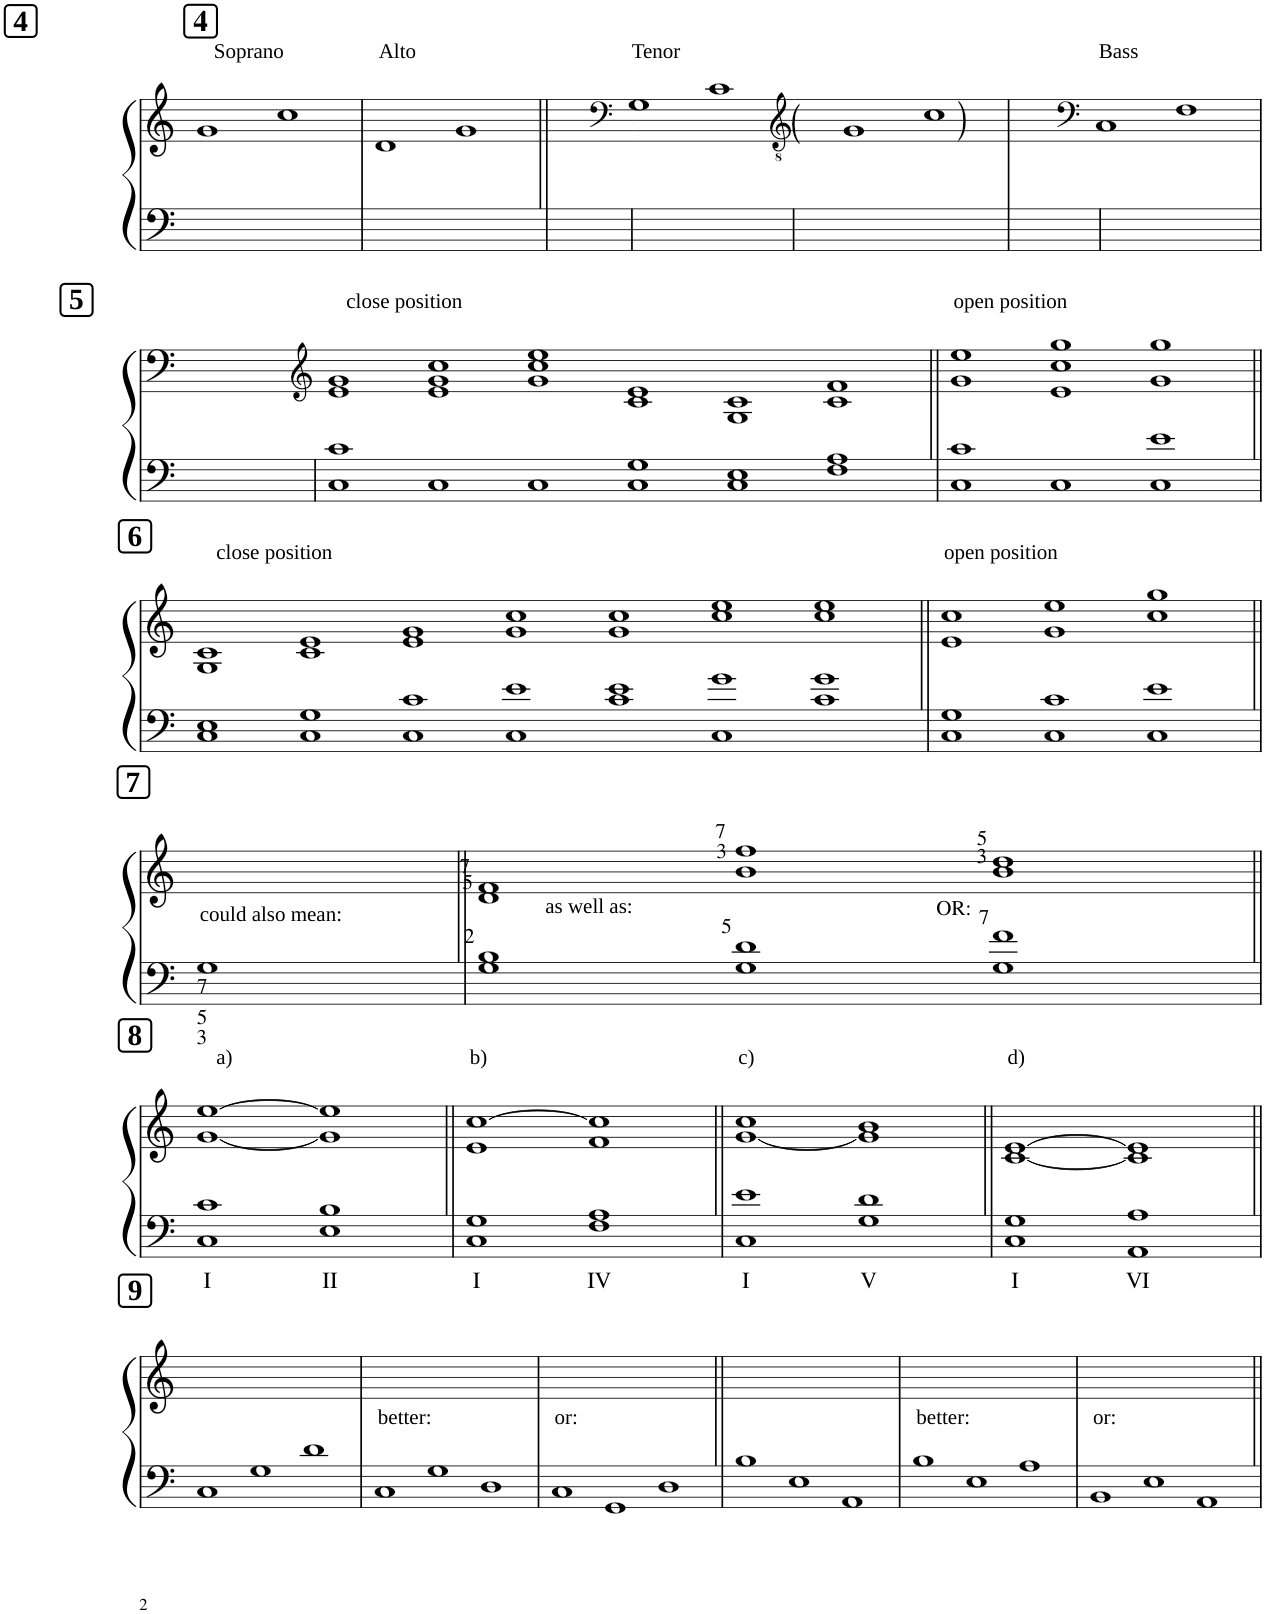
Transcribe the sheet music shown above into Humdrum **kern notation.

**kern	**text	**kern
*part1	*part1	*part1
*staff2	*staff2	*staff1
*I"Piano	*	*
*I'Pno	*	*
!!LO:PB:g=z
*clefF4	*	*clefG2
*k[]	*	*k[]
*M8/4	*	*M8/4
!!LO:REH:place=s1:a:B:cj:fs=14:t=4
!!LO:REH:place=s1:a:B:cj:fs=14:t=4
=18	=18	=18
!	!	!LO:TX:a:t=Soprano
0ryy	.	1g
.	.	1cc
=19	=19	=19
!	!	!LO:TX:a:t=Alto
0ryy	.	1d
.	.	1g
=20||	=20||	=20||
0ryy	.	0ryy
=21-	=21-	=21-
*	*	*clefF4
!	!	!LO:TX:a:t=Tenor
0ryy	.	1G
.	.	1c
=22-	=22-	=22-
*	*	*clefGv2
0ryy	.	1G
.	.	1c
=23	=23	=23
0ryy	.	0ryy
=24-	=24-	=24-
*	*	*clefF4
!	!	!LO:TX:a:t=Bass
0ryy	.	1C
.	.	1F
!!LO:LB:g=z
=25	=25	=25
*clefF4	*	*clefF4
0ryy	.	0ryy
!!LO:REH:place=s1:a:B:cj:fs=14:t=5
=26-	=26-	=26-
*	*	*clefG2
*M24/4	*	*M24/4
!	!	!LO:TX:a:t=close position
1C 1c	.	1e 1g
1C	.	1e 1g 1cc
1C	.	1g 1cc 1ee
1C 1G	.	1c 1e
1C 1E	.	1G 1c
1F 1A	.	1c 1f
=27||	=27||	=27||
*M12/4	*	*M12/4
!	!	!LO:TX:a:t=open position
1C 1c	.	1g 1ee
1C	.	1e 1cc 1gg
1C 1e	.	1g 1gg
!!LO:LB:g=z
!!LO:REH:place=s1:a:B:cj:fs=14:t=6
=28||	=28||	=28||
*M28/4	*	*M28/4
!	!	!LO:TX:a:t=close position
1C 1E	.	1G 1c
1C 1G	.	1c 1e
1C 1c	.	1e 1g
1C 1e	.	1g 1cc
1c 1e	.	1g 1cc
1C 1g	.	1cc 1ee
1c 1g	.	1cc 1ee
=29||	=29||	=29||
*M12/4	*	*M12/4
!	!	!LO:TX:a:t=open position
1C 1G	.	1e 1cc
1C 1c	.	1g 1ee
1C 1e	.	1cc 1gg
!!LO:LB:g=z
!!LO:REH:place=s1:a:B:cj:fs=14:t=7
=30||	=30||	=30||
*M4/4	*	*M4/4
!LO:TX:a:t=could also mean&colon;	!	!
!LO:TX:a:t=7	!	!
!LO:TX:b:t=5	!	!
!LO:TX:b:t=3	!	!
1G	.	1ryy
=31||	=31||	=31||
*M12/4	*	*M12/4
!	!	!LO:TX:a:t=7
!	!	!LO:TX:a:t=5
!LO:TX:a:t=as well as&colon;	!	!
!LO:TX:a:t=2	!	!
1G 1B	.	1d 1f
!	!	!LO:TX:a:t=7
!	!	!LO:TX:a:t=3
!LO:TX:a:t=5	!	!
1G 1d	.	1b 1ff
!	!	!LO:TX:a:t=5
!	!	!LO:TX:a:t=3
!LO:TX:a:t=7	!	!
!LO:TX:a:t=OR&colon;	!	!
1G 1f	.	1b 1dd
!!LO:LB:g=z
!!LO:REH:place=s1:a:B:cj:fs=14:t=8
=32||	=32||	=32||
*M8/4	*	*M8/4
!	!	!LO:TX:a:t=a)
!	!LO:LY:b	!
1C 1c	I	[1g [1ee
!	!LO:LY:b	!
1E 1B	II	1g] 1ee]
=33||	=33||	=33||
!	!	!LO:TX:a:t=b)
!	!LO:LY:b	!
1C 1G	I	1e [1cc
!	!LO:LY:b	!
1F 1A	IV	1f 1cc]
=34||	=34||	=34||
!	!	!LO:TX:a:t=c)
!	!LO:LY:b	!
1C 1e	I	[1g 1cc
!	!LO:LY:b	!
1G 1d	V	1g] 1b
=35||	=35||	=35||
!	!	!LO:TX:a:t=d)
!	!LO:LY:b	!
1C 1G	I	[1c [1e
!	!LO:LY:b	!
1AA 1A	VI	1c] 1e]
!!LO:LB:g=z
!!LO:REH:place=s1:a:B:cj:fs=14:t=9
=36||	=36||	=36||
*M12/4	*	*M12/4
1C	.	0.ryy
1G	.	.
1d	.	.
=37	=37	=37
!LO:TX:a:t=better&colon;	!	!
1C	.	0.ryy
1G	.	.
1D	.	.
=38	=38	=38
!LO:TX:a:t=or&colon;	!	!
1C	.	0.ryy
1GG	.	.
1D	.	.
=39||	=39||	=39||
1B	.	0.ryy
1E	.	.
1AA	.	.
=40	=40	=40
!LO:TX:a:t=better&colon;	!	!
1B	.	0.ryy
1E	.	.
1A	.	.
=41	=41	=41
!LO:TX:a:t=or&colon;	!	!
1BB	.	0.ryy
1E	.	.
1AA	.	.
=||	=||	=||
*-	*-	*-
